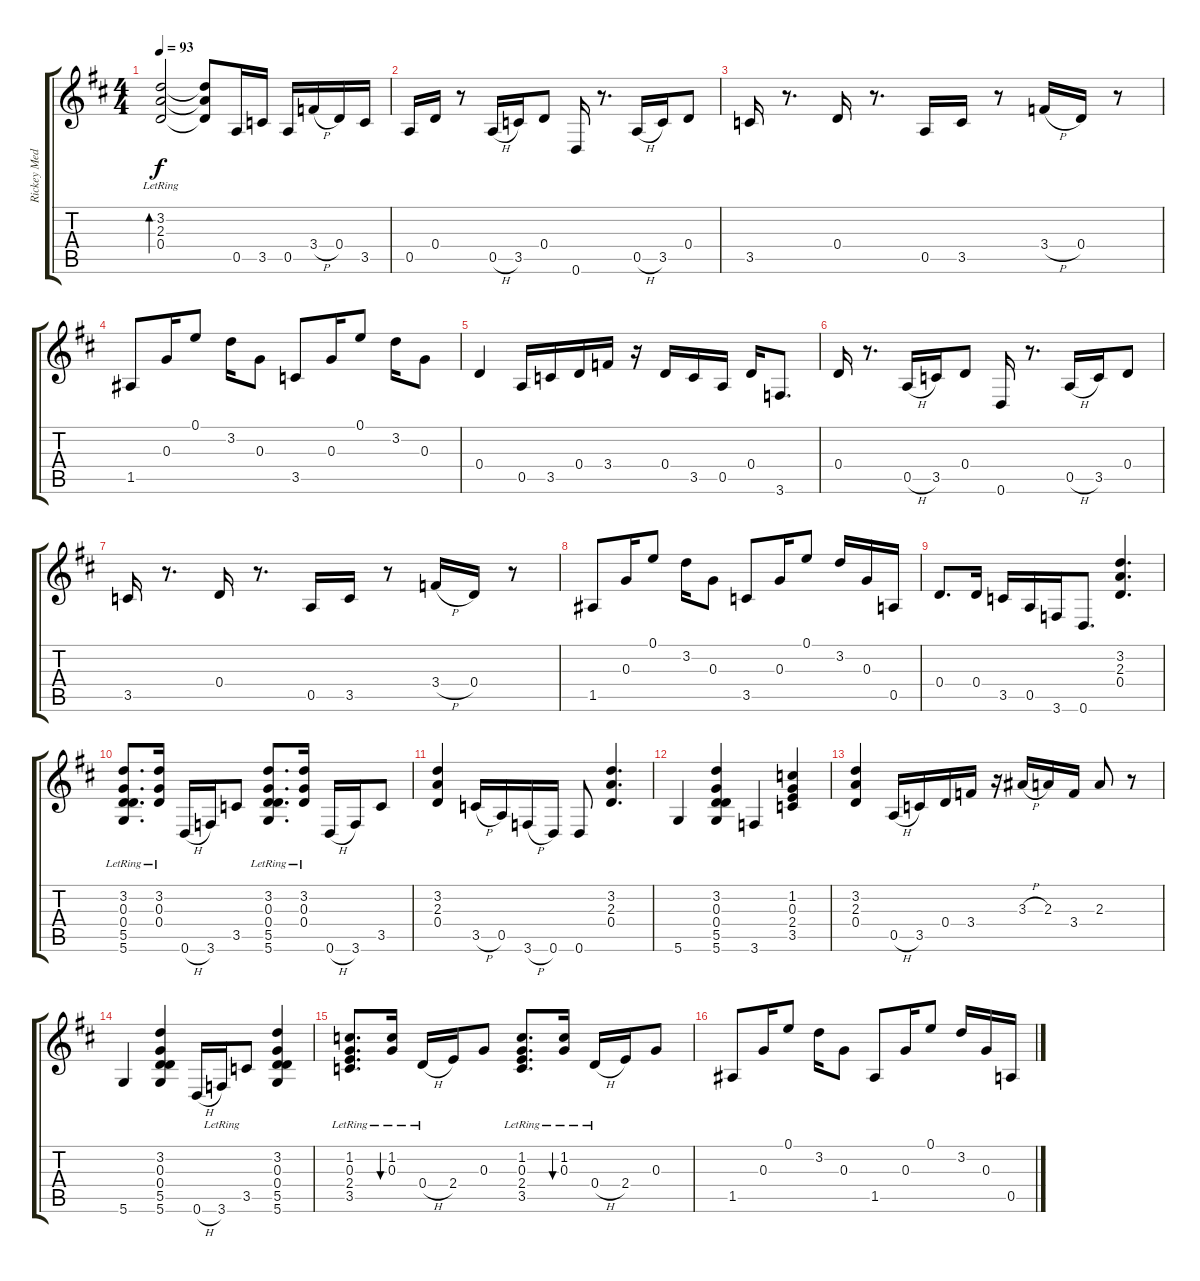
\track ("Rickey Medlocke Guitar" "Rickey Med") {instrument electricguitarclean}
\staff {score tabs}
\tuning (E4 B3 G3 D3 A2 D2) {hide}
\ts (4 4)
\tempo 93
\clef g2
\ks bminor
(3.2 2.3 0.4{lr}).2{bd 240 dy f} (3.2{t} 2.3{t} 0.4{t}).8 0.5.16{volume 11 instrument overdrivenguitar} 3.5.16 0.5.16 3.4{h}.16 0.4.16 3.5.16 |
0.5.16 0.4.16 r.8 0.5{h}.16 3.5.16 0.4.8 0.6.16 r.8{d} 0.5{h}.16 3.5.16 0.4.8 |
3.5.16 r.8{d} 0.4.16 r.8{d} 0.5.16 3.5.16 r.8 3.4{h}.16 0.4.16 r.8 |
1.5.8{volume 7 instrument overdrivenguitar} 0.3.16 0.1.8 3.2.16 0.3.8 3.5.8 0.3.16 0.1.8 3.2.16 0.3.8 |
0.4.4 0.5.16{volume 11 instrument overdrivenguitar} 3.5.16 0.4.16 3.4.16 r.16 0.4.16 3.5.16 0.5.16 0.4.16 3.6.8{d} |
0.4.16 r.8{d} 0.5{h}.16 3.5.16 0.4.8 0.6.16 r.8{d} 0.5{h}.16 3.5.16 0.4.8 |
3.5.16 r.8{d} 0.4.16 r.8{d} 0.5.16 3.5.16 r.8 3.4{h}.16 0.4.16 r.8 |
1.5.8{volume 11 instrument electricguitarclean} 0.3.16 0.1.8 3.2.16 0.3.8 3.5.8 0.3.16 0.1.8 3.2.16 0.3.16 0.5.16 |
0.4.8{d} 0.4.16{volume 11 instrument overdrivenguitar} 3.5.16 0.5.16 3.6.16 0.6.8{d} (3.2 2.3 0.4).4{d volume 8 instrument overdrivenguitar} |
(3.2 0.3 0.4 5.5 5.6{lr}).8{d} (3.2 0.3 0.4{lr}).16 0.6{h}.16 3.6.16 3.5.8 (3.2 0.3 0.4 5.5 5.6{lr}).8{d} (3.2 0.3 0.4{lr}).16 0.6{h}.16 3.6.16 3.5.8 |
(3.2 2.3 0.4).4 3.5{h}.16{volume 11 instrument overdrivenguitar} 0.5.16 3.6{h}.16 0.6.16 0.6.8 (3.2 2.3 0.4).4{d volume 8 instrument overdrivenguitar} |
5.6.4 (3.2 0.3 0.4 5.5 5.6).4 3.6.4 (1.2 0.3 2.4 3.5).4 |
(3.2 2.3 0.4).4 0.5{h}.16{volume 11 instrument overdrivenguitar} 3.5.16 0.4.16 3.4.16 r.16 3.3{h}.16 2.3.16 3.4.16 2.3.8 r.8 |
5.6.4{volume 8 instrument electricguitarclean} (3.2 0.3 0.4 5.5 5.6).4 0.6{h}.16 3.6{lr}.16 3.5.8 (3.2 0.3 0.4 5.5 5.6).4 |
(1.2{lr} 0.3{lr} 2.4{lr} 3.5).8{d} (1.2{lr} 0.3{lr}).16{bu 60} 0.4{h lr}.16 2.4.16 0.3.8 (1.2{lr} 0.3{lr} 2.4{lr} 3.5).8{d} (1.2{lr} 0.3{lr}).16{bu 60} 0.4{h lr}.16 2.4.16 0.3.8 |
1.5.8{volume 11 instrument electricguitarclean} 0.3.16 0.1.8 3.2.16 0.3.8 1.5.8 0.3.16 0.1.8 3.2.16 0.3.16 0.5.16
